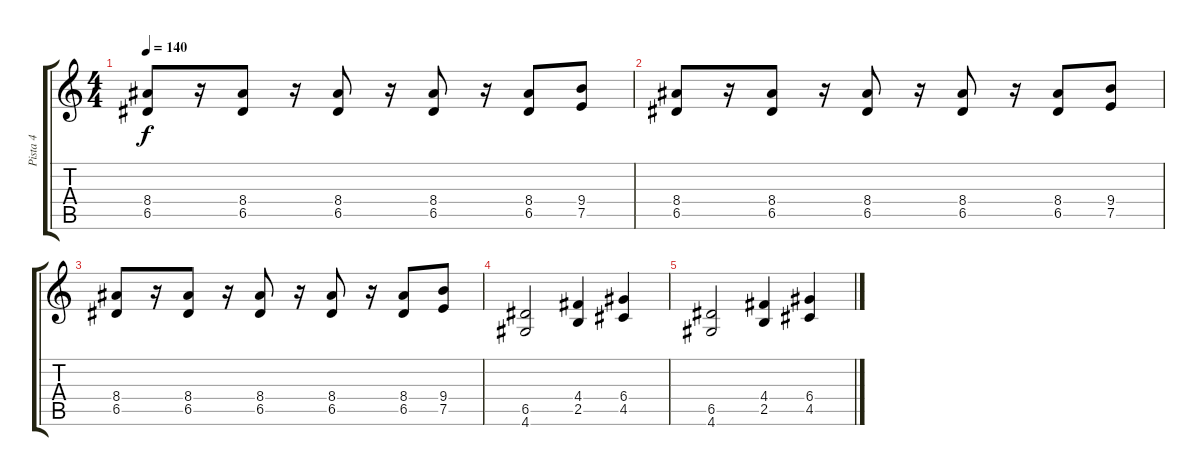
\track ("Pista 4" "Pista 4") {instrument distortionguitar}
\staff {score tabs}
\tuning (E4 B3 G3 D3 A2 E2) {hide}
\ts (4 4)
\tempo 140
\clef g2
\ks c
(8.4 6.5).8{dy f} r.16 (8.4 6.5).8 r.16 (8.4 6.5).8 r.16 (8.4 6.5).8 r.16 (8.4 6.5).8 (9.4 7.5).8 |
(8.4 6.5).8 r.16 (8.4 6.5).8 r.16 (8.4 6.5).8 r.16 (8.4 6.5).8 r.16 (8.4 6.5).8 (9.4 7.5).8 |
(8.4 6.5).8 r.16 (8.4 6.5).8 r.16 (8.4 6.5).8 r.16 (8.4 6.5).8 r.16 (8.4 6.5).8 (9.4 7.5).8 |
(6.5 4.6).2 (4.4 2.5).4 (6.4 4.5).4 |
(6.5 4.6).2 (4.4 2.5).4 (6.4 4.5).4
